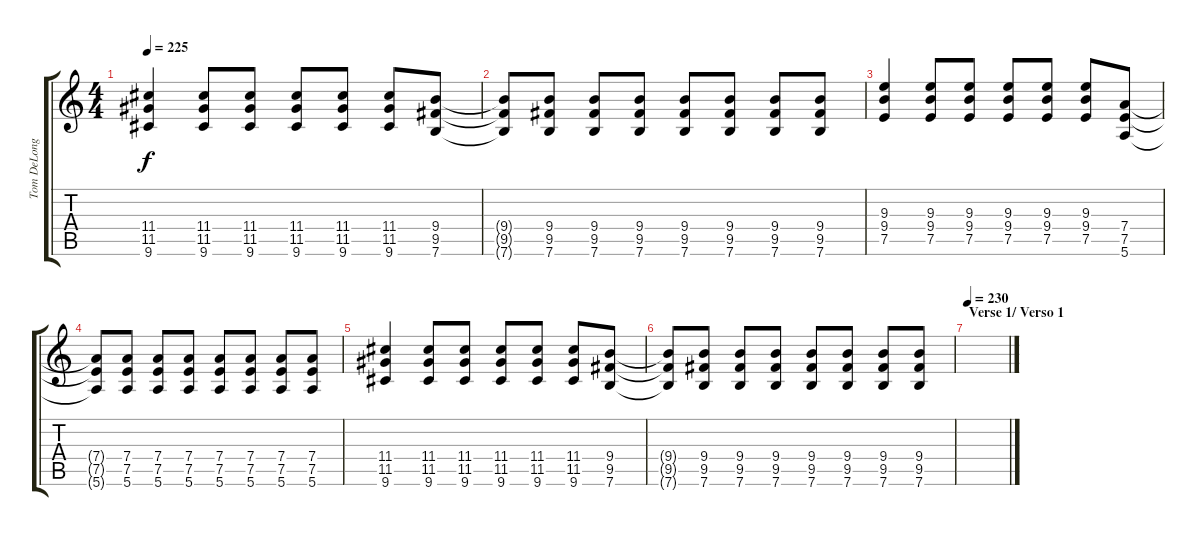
\track ("Tom DeLonge - Guitar 2" "Tom DeLong") {instrument overdrivenguitar}
\staff {score tabs}
\tuning (E4 B3 G3 D3 A2 E2) {hide}
\ts (4 4)
\tempo 225
\clef g2
\ks c
(11.4 11.5 9.6).4{dy f} (11.4 11.5 9.6).8 (11.4 11.5 9.6).8 (11.4 11.5 9.6).8 (11.4 11.5 9.6).8 (11.4 11.5 9.6).8 (9.4 9.5 7.6).8 |
(9.4{t} 9.5{t} 7.6{t}).8 (9.4 9.5 7.6).8 (9.4 9.5 7.6).8 (9.4 9.5 7.6).8 (9.4 9.5 7.6).8 (9.4 9.5 7.6).8 (9.4 9.5 7.6).8 (9.4 9.5 7.6).8 |
(9.3 9.4 7.5).4{volume 6} (9.3 9.4 7.5).8 (9.3 9.4 7.5).8 (9.3 9.4 7.5).8 (9.3 9.4 7.5).8 (9.3 9.4 7.5).8 (7.4 7.5 5.6).8 |
(7.4{t} 7.5{t} 5.6{t}).8 (7.4 7.5 5.6).8 (7.4 7.5 5.6).8 (7.4 7.5 5.6).8 (7.4 7.5 5.6).8 (7.4 7.5 5.6).8 (7.4 7.5 5.6).8 (7.4 7.5 5.6).8 |
(11.4 11.5 9.6).4 (11.4 11.5 9.6).8 (11.4 11.5 9.6).8 (11.4 11.5 9.6).8 (11.4 11.5 9.6).8 (11.4 11.5 9.6).8 (9.4 9.5 7.6).8 |
(9.4{t} 9.5{t} 7.6{t}).8 (9.4 9.5 7.6).8 (9.4 9.5 7.6).8 (9.4 9.5 7.6).8 (9.4 9.5 7.6).8 (9.4 9.5 7.6).8 (9.4 9.5 7.6).8 (9.4 9.5 7.6).8 |
\section ("" "Verse 1/ Verso 1")
\tempo 230
